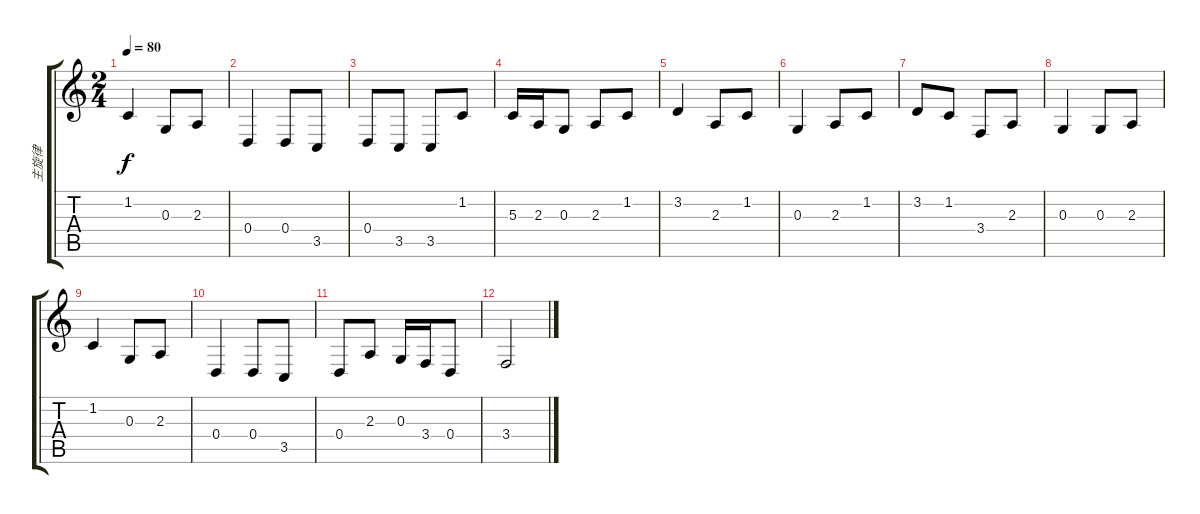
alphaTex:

\track ("主旋律" "主旋律") {instrument tangoaccordion}
\staff {score tabs}
\tuning (E4 B3 G3 D3 A2 E2) {hide}
\ts (2 4)
\tempo 80
\clef g2
\ks c
1.2.4{dy f} 0.3.8 2.3.8 |
0.4.4 0.4.8 3.5.8 |
0.4.8 3.5.8 3.5.8 1.2.8 |
5.3.16 2.3.16 0.3.8 2.3.8 1.2.8 |
3.2.4 2.3.8 1.2.8 |
0.3.4 2.3.8 1.2.8 |
3.2.8 1.2.8 3.4.8 2.3.8 |
0.3.4 0.3.8 2.3.8 |
1.2.4 0.3.8 2.3.8 |
0.4.4 0.4.8 3.5.8 |
0.4.8 2.3.8 0.3.16 3.4.16 0.4.8 |
3.4.2
